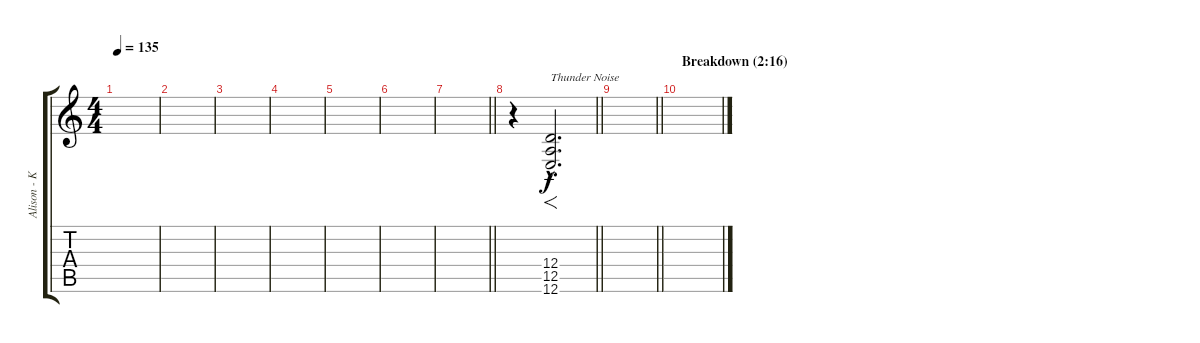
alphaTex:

\track ("Alison - Keyboard" "Alison - K") {instrument stringensemble1}
\staff {score tabs}
\tuning (E4 B3 G3 D3 A2 E2) {hide}
\ts (4 4)
\tempo 135
\clef g2
\ks c
|
|
|
|
|
|
\barLineRight lightlight
|
\barLineRight lightlight
r.4 (12.4{hac} 12.5{hac} 12.6{hac}).2{f d txt "Thunder Noise"} |
\barLineRight lightlight
|
\section ("" "Breakdown (2:16)")
